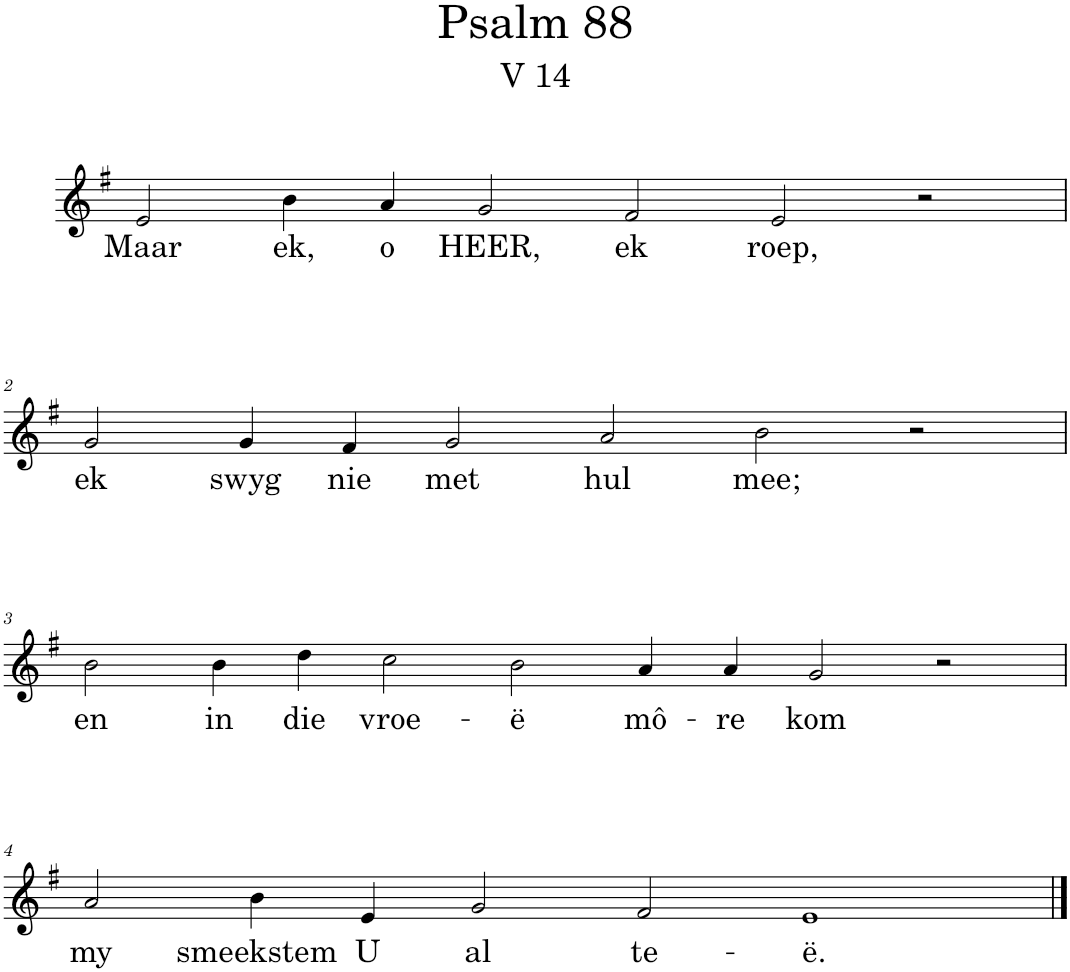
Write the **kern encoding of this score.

**kern	**text
*part1	*part1
*staff1	*staff1
*I"Pipe Organ	*
*I'Org.	*
*clefG2	*
*k[f#]	*
*M12/4	*
=1	=1
!	!LO:LY:b
2e/	Maar
!	!LO:LY:b
4b\	ek,
!	!LO:LY:b
4a/	o
!	!LO:LY:b
2g/	HEER,
!	!LO:LY:b
2f#/	ek
!	!LO:LY:b
2e/	roep,
2r	.
!!LO:LB:g=z
=2	=2
!	!LO:LY:b
2g/	ek
!	!LO:LY:b
4g/	swyg
!	!LO:LY:b
4f#/	nie
!	!LO:LY:b
2g/	met
!	!LO:LY:b
2a/	hul
!	!LO:LY:b
2b\	mee;
2r	.
!!LO:LB:g=z
=3	=3
*M14/4	*
!	!LO:LY:b
2b\	en
!	!LO:LY:b
4b\	in
!	!LO:LY:b
4dd\	die
!	!LO:LY:b
2cc\	vroe-
!	!LO:LY:b
2b\	-ë
!	!LO:LY:b
4a/	mô-
!	!LO:LY:b
4a/	-re
!	!LO:LY:b
2g/	kom
2r	.
!!LO:LB:g=z
=4	=4
*M12/4	*
!	!LO:LY:b
2a/	my
!	!LO:LY:b
4b\	smeekstem
!	!LO:LY:b
4e/	U
!	!LO:LY:b
2g/	al
!	!LO:LY:b
2f#/	te-
!	!LO:LY:b
1e	-ë.
==	==
*-	*-
